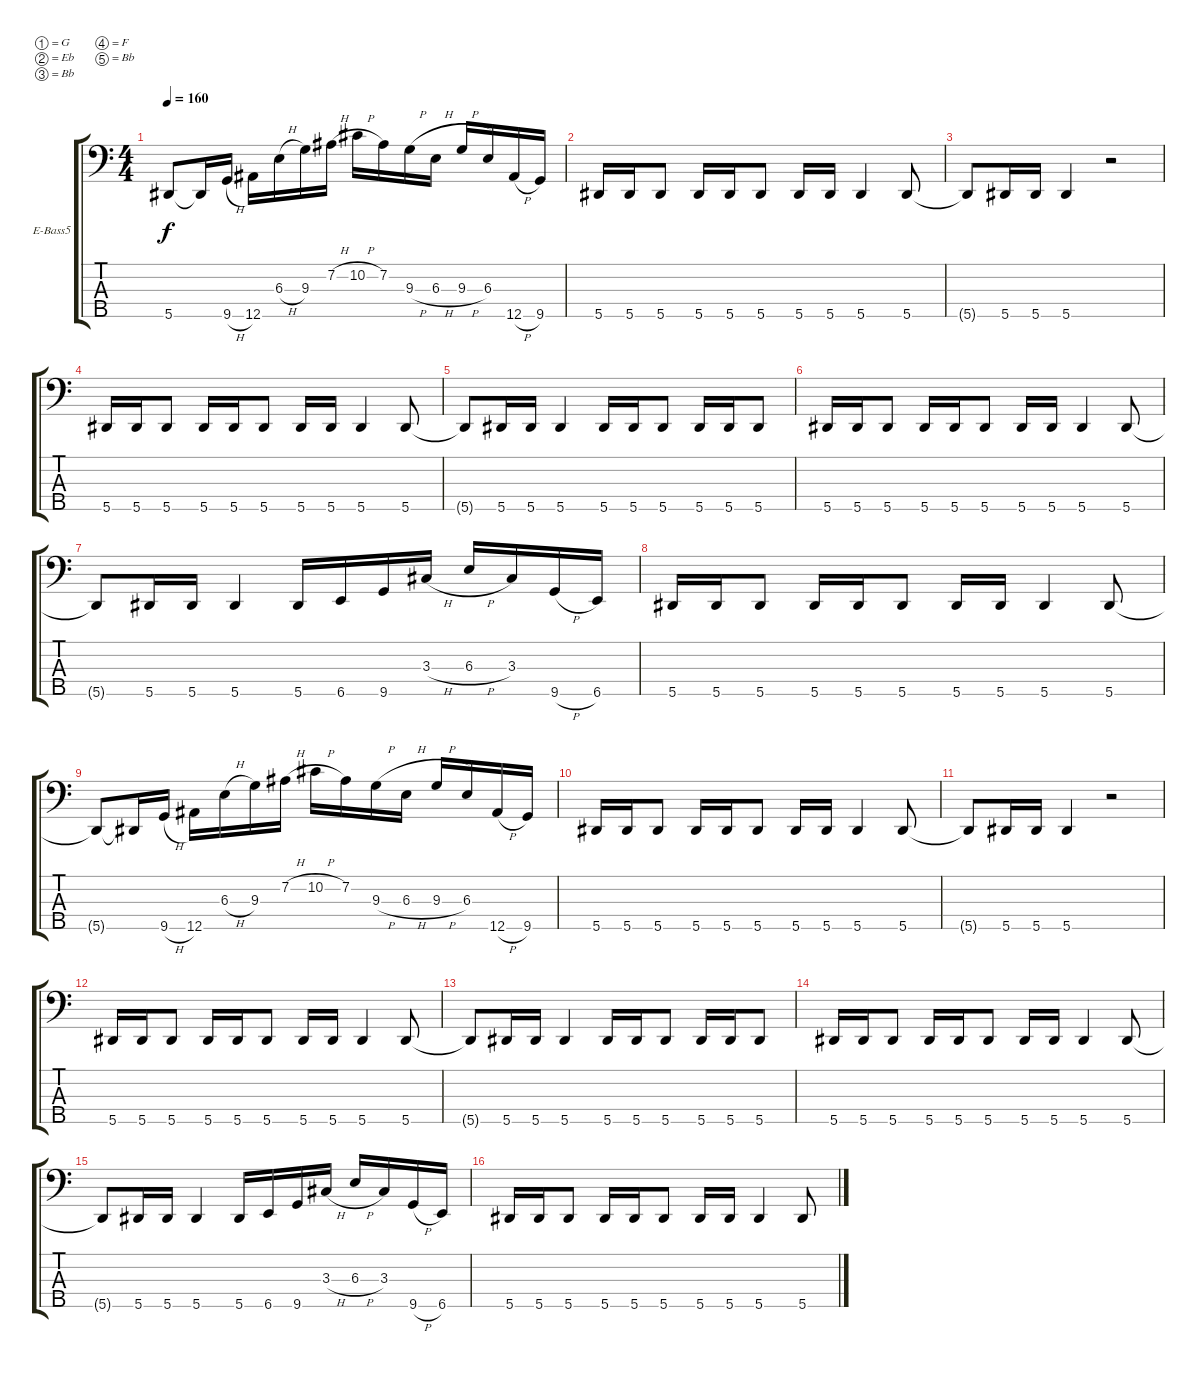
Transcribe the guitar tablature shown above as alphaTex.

\bracketExtendMode groupsimilarinstruments
\firstSystemTrackNameOrientation horizontal
\otherSystemsTrackNameOrientation horizontal
\track ("Bass" "E-Bass5") {instrument electricbassfinger}
\staff {score tabs}
\tuning (G2 Eb2 Bb1 F1 Bb0)
\ts (4 4)
\tempo 160
\clef f4
\ks c
5.5{t}.8{dy f} 5.5{t}.16 9.5{h}.16 12.5.16 6.3{h}.16 9.3.16 7.2{h}.16 10.2{h}.16 7.2.16 9.3{h}.16 6.3{h}.16 9.3{h}.16 6.3.16 12.5{h}.16 9.5.16 |
5.5.16 5.5.16 5.5.8 5.5.16 5.5.16 5.5.8 5.5.16 5.5.16 5.5.4 5.5.8 |
5.5{t}.8 5.5.16 5.5.16 5.5.4 r.2 |
5.5.16 5.5.16 5.5.8 5.5.16 5.5.16 5.5.8 5.5.16 5.5.16 5.5.4 5.5.8 |
5.5{t}.8 5.5.16 5.5.16 5.5.4 5.5.16 5.5.16 5.5.8 5.5.16 5.5.16 5.5.8 |
5.5.16 5.5.16 5.5.8 5.5.16 5.5.16 5.5.8 5.5.16 5.5.16 5.5.4 5.5.8 |
5.5{t}.8 5.5.16 5.5.16 5.5.4 5.5.16 6.5.16 9.5.16 3.3{h}.16 6.3{h}.16 3.3.16 9.5{h}.16 6.5.16 |
5.5.16 5.5.16 5.5.8 5.5.16 5.5.16 5.5.8 5.5.16 5.5.16 5.5.4 5.5.8 |
5.5{t}.8 5.5{t}.16 9.5{h}.16 12.5.16 6.3{h}.16 9.3.16 7.2{h}.16 10.2{h}.16 7.2.16 9.3{h}.16 6.3{h}.16 9.3{h}.16 6.3.16 12.5{h}.16 9.5.16 |
5.5.16 5.5.16 5.5.8 5.5.16 5.5.16 5.5.8 5.5.16 5.5.16 5.5.4 5.5.8 |
5.5{t}.8 5.5.16 5.5.16 5.5.4 r.2 |
5.5.16 5.5.16 5.5.8 5.5.16 5.5.16 5.5.8 5.5.16 5.5.16 5.5.4 5.5.8 |
5.5{t}.8 5.5.16 5.5.16 5.5.4 5.5.16 5.5.16 5.5.8 5.5.16 5.5.16 5.5.8 |
5.5.16 5.5.16 5.5.8 5.5.16 5.5.16 5.5.8 5.5.16 5.5.16 5.5.4 5.5.8 |
5.5{t}.8 5.5.16 5.5.16 5.5.4 5.5.16 6.5.16 9.5.16 3.3{h}.16 6.3{h}.16 3.3.16 9.5{h}.16 6.5.16 |
5.5.16 5.5.16 5.5.8 5.5.16 5.5.16 5.5.8 5.5.16 5.5.16 5.5.4 5.5.8
